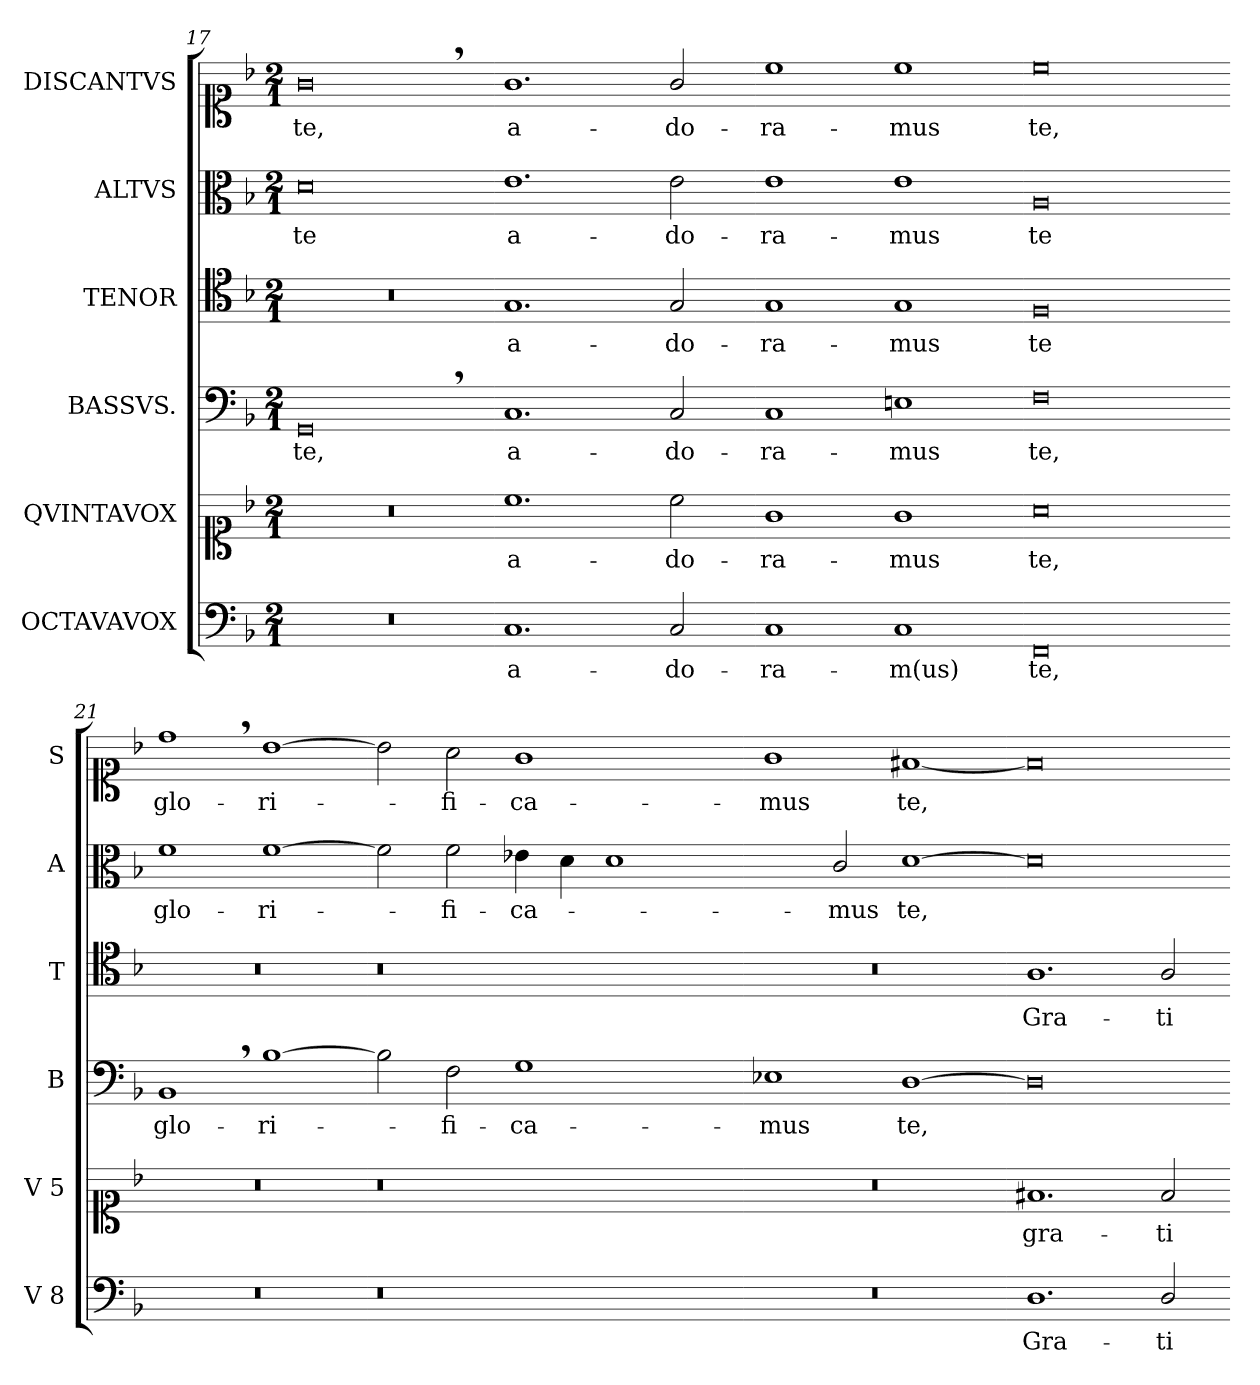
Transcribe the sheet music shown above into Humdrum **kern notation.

**kern	**text	**kern	**text	**kern	**text	**kern	**text	**kern	**text	**kern	**text
*part6	*part6	*part5	*part5	*part4	*part4	*part3	*part3	*part2	*part2	*part1	*part1
*staff6	*staff6	*staff5	*staff5	*staff4	*staff4	*staff3	*staff3	*staff2	*staff2	*staff1	*staff1
*I"OCTAVAVOX	*	*I"QVINTAVOX	*	*I"BASSVS.	*	*I"TENOR	*	*I"ALTVS	*	*I"DISCANTVS	*
*I'V 8	*	*I'V 5	*	*I'B	*	*I'T	*	*I'A	*	*I'S	*
*clefF4	*	*clefC1	*	*clefF4	*	*clefC4	*	*clefC3	*	*clefC1	*
*k[b-]	*	*k[b-]	*	*k[b-]	*	*k[b-]	*	*k[b-]	*	*k[b-]	*
*M2/1	*	*M2/1	*	*M2/1	*	*M2/1	*	*M2/1	*	*M2/1	*
=17	=17	=17	=17	=17	=17	=17	=17	=17	=17	=17	=17
0r	.	0r	.	0GG,<	te,	0r	.	0d	te	0g,	te,
=18-	=18-	=18-	=18-	=18-	=18-	=18-	=18-	=18-	=18-	=18-	=18-
1.C	a-	1.cc	a-	1.C	a-	1.G	a-	1.e	a-	1.g	a-
2C/	-do-	2cc\	-do-	2C/	-do-	2G/	-do-	2e\	-do-	2g/	-do-
=19-	=19-	=19-	=19-	=19-	=19-	=19-	=19-	=19-	=19-	=19-	=19-
1C	-ra-	1g	-ra-	1C	-ra-	1G	-ra-	1e	-ra-	1cc	-ra-
1C	-m(us)	1g	-mus	1En	-mus	1G	-mus	1e	-mus	1cc	-mus
=20-	=20-	=20-	=20-	=20-	=20-	=20-	=20-	=20-	=20-	=20-	=20-
0FF	te,	0a	te,	0F	te,	0F	te	0A	te	0cc	te,
=21-	=21-	=21-	=21-	=21-	=21-	=21-	=21-	=21-	=21-	=21-	=21-
0r	.	0r	.	1BB-,<	glo-	0r	.	1f	glo-	1dd,	glo-
.	.	.	.	[1B-	-ri-	.	.	[1f	-ri-	[1b-	-ri-
=22-	=22-	=22-	=22-	=22-	=22-	=22-	=22-	=22-	=22-	=22-	=22-
0r	.	0r	.	2B-]	.	0r	.	2f]	.	2b-]	.
.	.	.	.	2F\	-fi-	.	.	2f\	-fi-	2a\	-fi-
.	.	.	.	1G	-ca-	.	.	4e-X\	-ca-	1g	-ca-
.	.	.	.	.	.	.	.	4d\	.	.	.
.	.	.	.	.	.	.	.	1d\	.	.	.
2ryy	.	2ryy	.	2ryy	.	2ryy	.	.	.	2ryy	.
=23-	=23-	=23-	=23-	=23-	=23-	=23-	=23-	=23-	=23-	=23-	=23-
0r	.	0r	.	1E-X	-mus	0r	.	2ryy	.	1g	-mus
.	.	.	.	.	.	.	.	2c/	-mus	.	.
.	.	.	.	[1D	te,	.	.	[1d	te,	[1f#X	te,
=24-	=24-	=24-	=24-	=24-	=24-	=24-	=24-	=24-	=24-	=24-	=24-
1.D	Gra-	1.f#X	gra-	0D]	.	1.A	Gra-	0d]	.	0f#]	.
2D/	-ti-	2f#/	-ti-	.	.	2A/	-ti-	.	.	.	.
=-	=-	=-	=-	=-	=-	=-	=-	=-	=-	=-	=-
*-	*-	*-	*-	*-	*-	*-	*-	*-	*-	*-	*-
